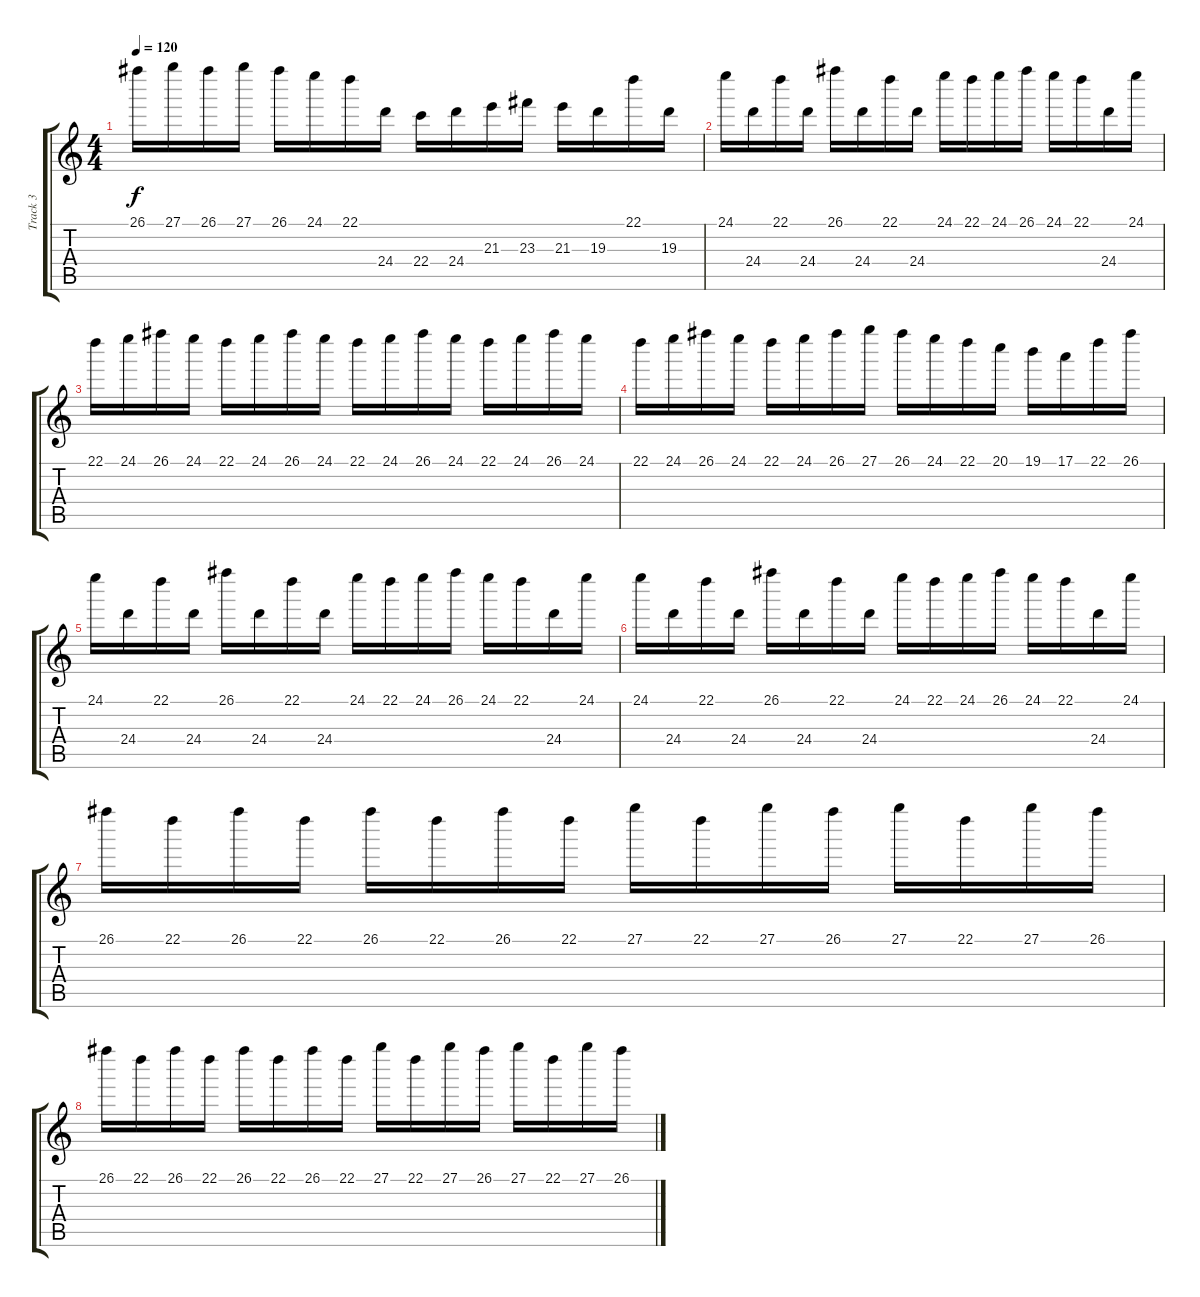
\track ("Track 3" "Track 3") {instrument distortionguitar}
\staff {score tabs}
\tuning (E4 B3 G3 D3 A2 D2) {hide}
\ts (4 4)
\tempo 120
\clef g2
\ks c
26.1.16{dy f} 27.1.16 26.1.16 27.1.16 26.1.16 24.1.16 22.1.16 24.4.16 22.4.16 24.4.16 21.3.16 23.3.16 21.3.16 19.3.16 22.1.16 19.3.16 |
24.1.16 24.4.16 22.1.16 24.4.16 26.1.16 24.4.16 22.1.16 24.4.16 24.1.16 22.1.16 24.1.16 26.1.16 24.1.16 22.1.16 24.4.16 24.1.16 |
22.1.16 24.1.16 26.1.16 24.1.16 22.1.16 24.1.16 26.1.16 24.1.16 22.1.16 24.1.16 26.1.16 24.1.16 22.1.16 24.1.16 26.1.16 24.1.16 |
22.1.16 24.1.16 26.1.16 24.1.16 22.1.16 24.1.16 26.1.16 27.1.16 26.1.16 24.1.16 22.1.16 20.1.16 19.1.16 17.1.16 22.1.16 26.1.16 |
24.1.16 24.4.16 22.1.16 24.4.16 26.1.16 24.4.16 22.1.16 24.4.16 24.1.16 22.1.16 24.1.16 26.1.16 24.1.16 22.1.16 24.4.16 24.1.16 |
24.1.16 24.4.16 22.1.16 24.4.16 26.1.16 24.4.16 22.1.16 24.4.16 24.1.16 22.1.16 24.1.16 26.1.16 24.1.16 22.1.16 24.4.16 24.1.16 |
26.1.16 22.1.16 26.1.16 22.1.16 26.1.16 22.1.16 26.1.16 22.1.16 27.1.16 22.1.16 27.1.16 26.1.16 27.1.16 22.1.16 27.1.16 26.1.16 |
26.1.16 22.1.16 26.1.16 22.1.16 26.1.16 22.1.16 26.1.16 22.1.16 27.1.16 22.1.16 27.1.16 26.1.16 27.1.16 22.1.16 27.1.16 26.1.16
